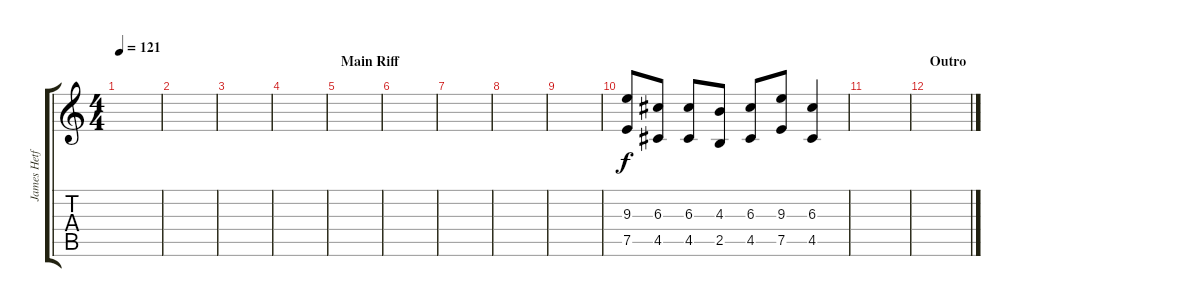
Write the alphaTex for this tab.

\track ("James Hetfield (Lead)" "James Hetf") {instrument distortionguitar}
\staff {score tabs}
\tuning (E4 B3 G3 D3 A2 E2) {hide}
\ts (4 4)
\tempo 121
\clef g2
\ks c
|
|
|
|
\section ("" "Main Riff")
|
|
|
|
|
(9.3 7.5).8 (6.3 4.5).8 (6.3 4.5).8 (4.3 2.5).8 (6.3 4.5).8 (9.3 7.5).8 (6.3 4.5).4 |
|
\section ("" "Outro")
